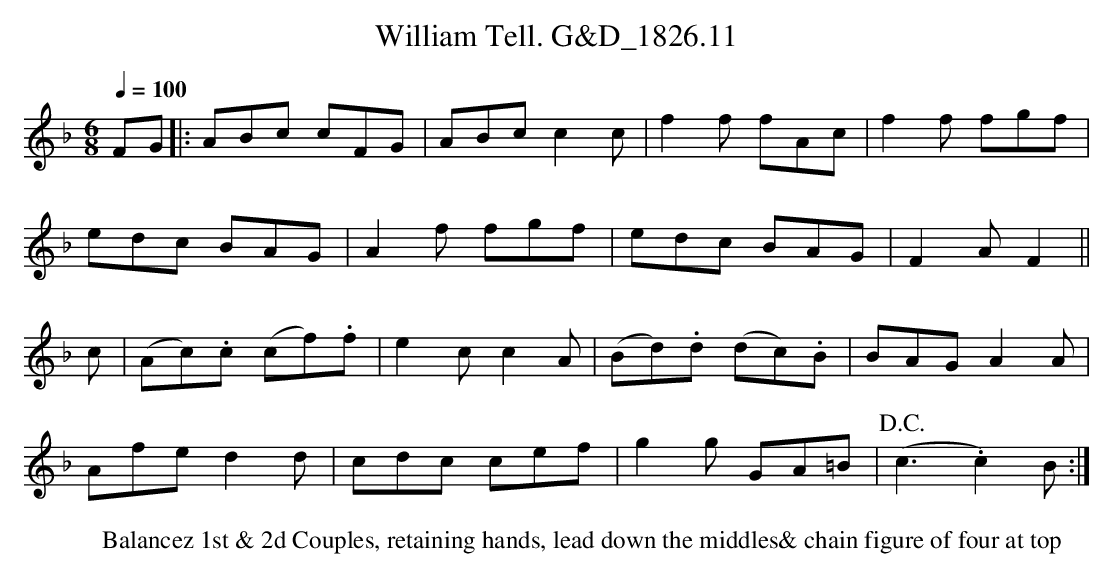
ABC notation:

X:1
T:William Tell. G&D_1826.11
M:6/8
L:1/8
Q:1/4=100
W: Balancez 1st & 2d Couples, retaining hands, lead down the middles& chain figure of four at top
K:F
FG |: ABc cFG | ABc c2c | f2f fAc | f2f fgf |
edc BAG | A2 f fgf | edc BAG | F2AF2 ||
c |(Ac).c (cf).f | e2c c2A | (Bd).d (dc).B | BAG A2A |
Afe d2d | cdc cef | g2g GA=B | !D.C.!(c3.c2)B :|
